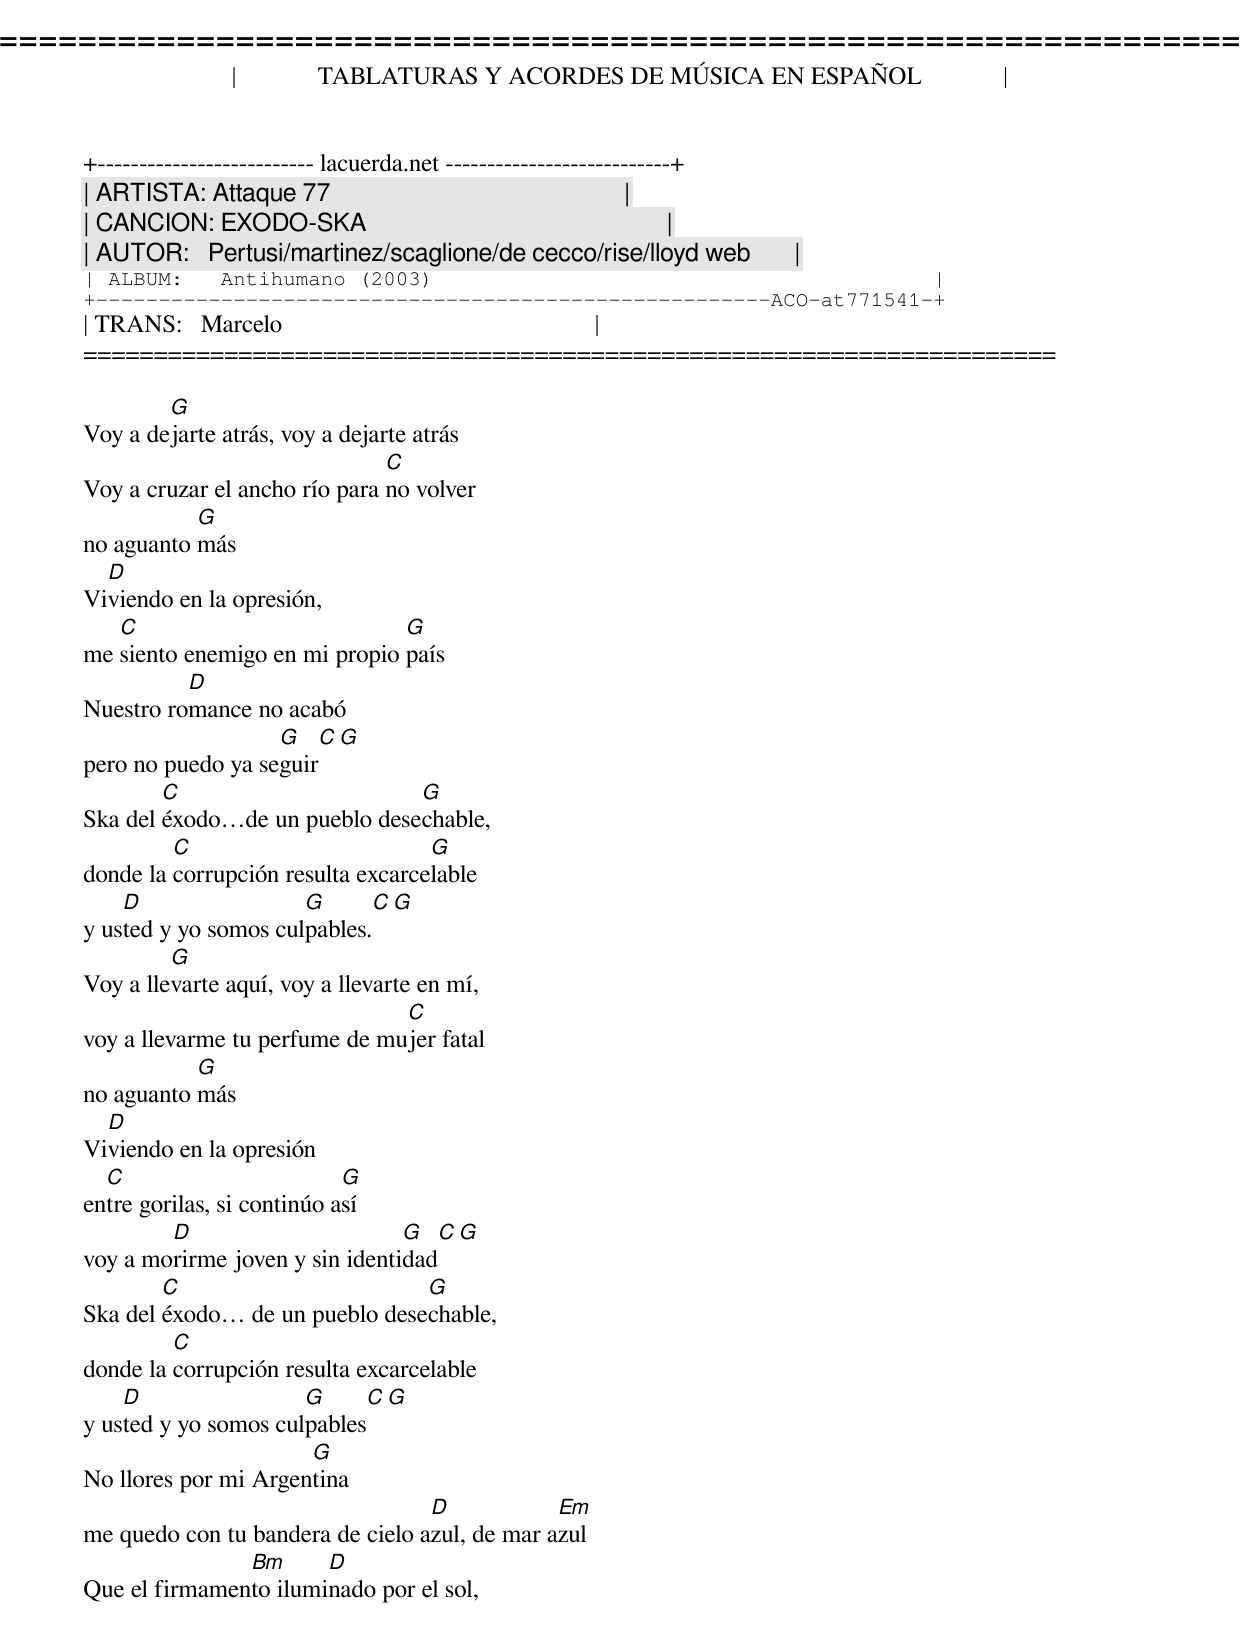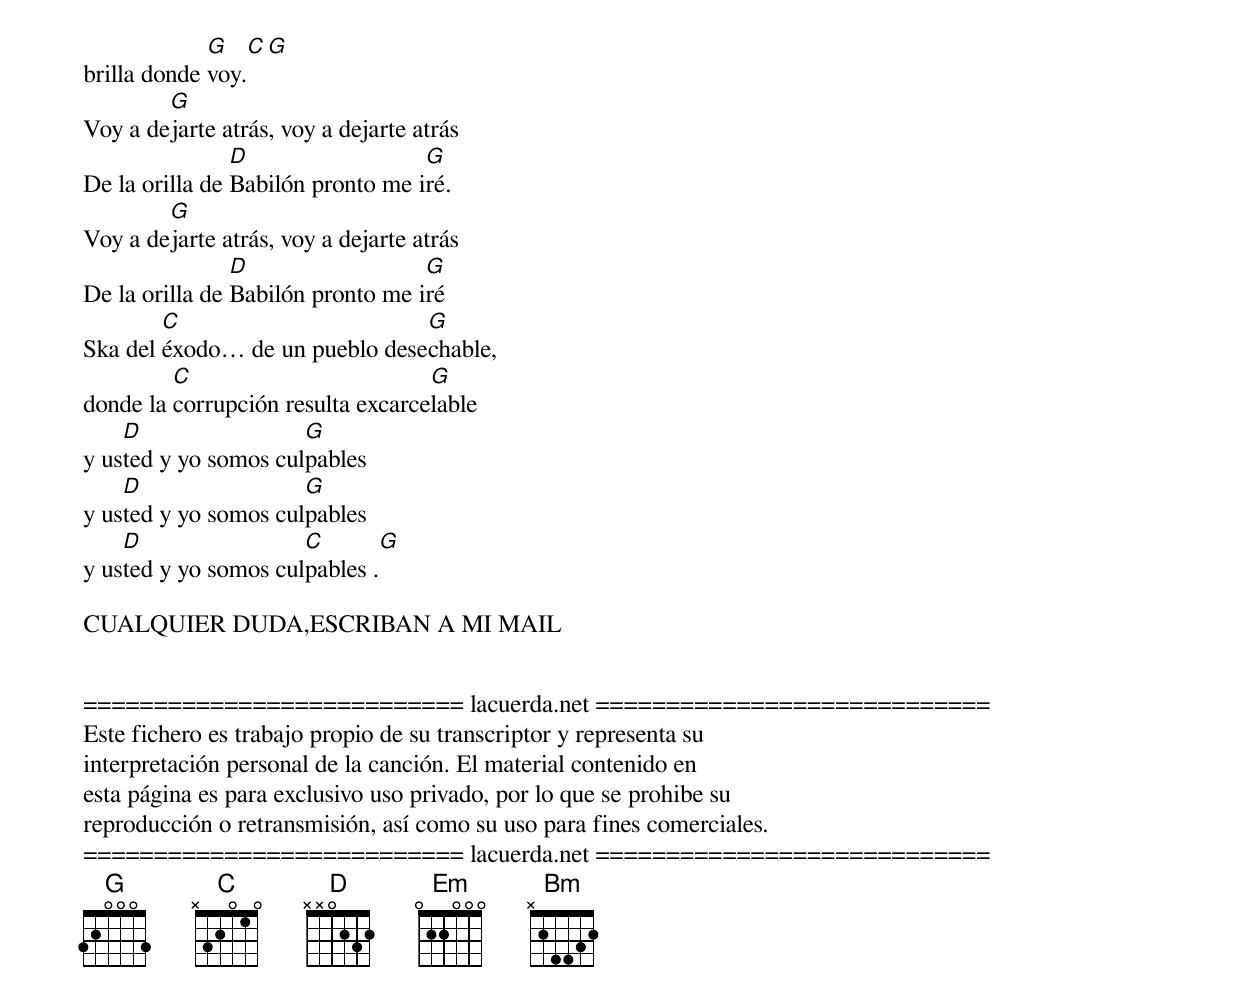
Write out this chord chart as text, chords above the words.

=====================================================================
|             TABLATURAS Y ACORDES DE MÚSICA EN ESPAÑOL             |
+-------------------------- lacuerda.net ---------------------------+
| ARTISTA: Attaque 77                                               |
| CANCION: EXODO-SKA                                                |
| AUTOR:   Pertusi/martinez/scaglione/de cecco/rise/lloyd web       |
| ALBUM:   Antihumano (2003)                                        |
+------------------------------------------------------ACO-at771541-+
| TRANS:   Marcelo                                                  |
=====================================================================

        G
Voy a dejarte atrás, voy a dejarte atrás
                               C
Voy a cruzar el ancho río para no volver
           G
no aguanto más
  D
Viviendo en la opresión,
   C                           G
me siento enemigo en mi propio país
          D
Nuestro romance no acabó
                   G    C  G
pero no puedo ya seguir
        C                      G
Ska del éxodode un pueblo desechable,
         C                         G
donde la corrupción resulta excarcelable
    D                 G      C  G
y usted y yo somos culpables.
         G
Voy a llevarte aquí, voy a llevarte en mí,
                               C
voy a llevarme tu perfume de mujer fatal
           G
no aguanto más
  D
Viviendo en la opresión
  C                         G
entre gorilas, si continúo así
        D                       G   C  G
voy a morirme joven y sin identidad
        C                       G
Ska del éxodo de un pueblo desechable,
         C
donde la corrupción resulta excarcelable
    D                 G      C  G
y usted y yo somos culpables
                      G
No llores por mi Argentina
                                  D            Em
me quedo con tu bandera de cielo azul, de mar azul
               Bm      D
Que el firmamento iluminado por el sol,
             G   C  G
brilla donde voy.
        G
Voy a dejarte atrás, voy a dejarte atrás
                D                  G
De la orilla de Babilón pronto me iré.
        G
Voy a dejarte atrás, voy a dejarte atrás
                D                  G
De la orilla de Babilón pronto me iré
        C                       G
Ska del éxodo de un pueblo desechable,
         C                         G
donde la corrupción resulta excarcelable
    D                 G
y usted y yo somos culpables
    D                 G
y usted y yo somos culpables
    D                 C       G
y usted y yo somos culpables .

CUALQUIER DUDA,ESCRIBAN A MI MAIL


=========================== lacuerda.net ============================
Este fichero es trabajo propio de su transcriptor y representa su
interpretación personal de la canción. El material contenido en
esta página es para exclusivo uso privado, por lo que se prohibe su
reproducción o retransmisión, así como su uso para fines comerciales.
=========================== lacuerda.net ============================
